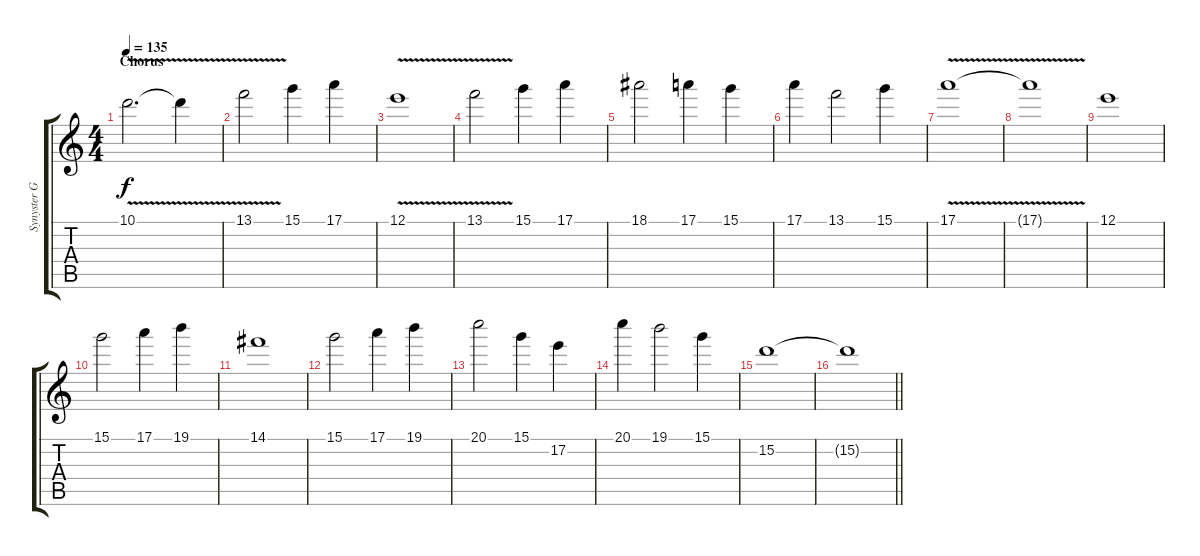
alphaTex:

\track ("Synyster Gates" "Synyster G") {instrument distortionguitar}
\staff {score tabs}
\tuning (E4 B3 G3 D3 A2 D2) {hide}
\ts (4 4)
\section ("" "Chorus")
\tempo 135
\clef g2
\ks c
10.1{v}.2{d dy f} 10.1{v t}.4 |
13.1{v}.2 15.1.4 17.1.4 |
12.1{v}.1 |
13.1{v}.2 15.1.4 17.1.4 |
18.1.2 17.1.4 15.1.4 |
17.1.4 13.1.2 15.1.4 |
17.1{v}.1 |
17.1{t}.1 |
12.1.1 |
15.1.2 17.1.4 19.1.4 |
14.1.1 |
15.1.2 17.1.4 19.1.4 |
20.1.2 15.1.4 17.2.4 |
20.1.4 19.1.2 15.1.4 |
15.2.1 |
\barLineRight lightlight
15.2{t}.1
